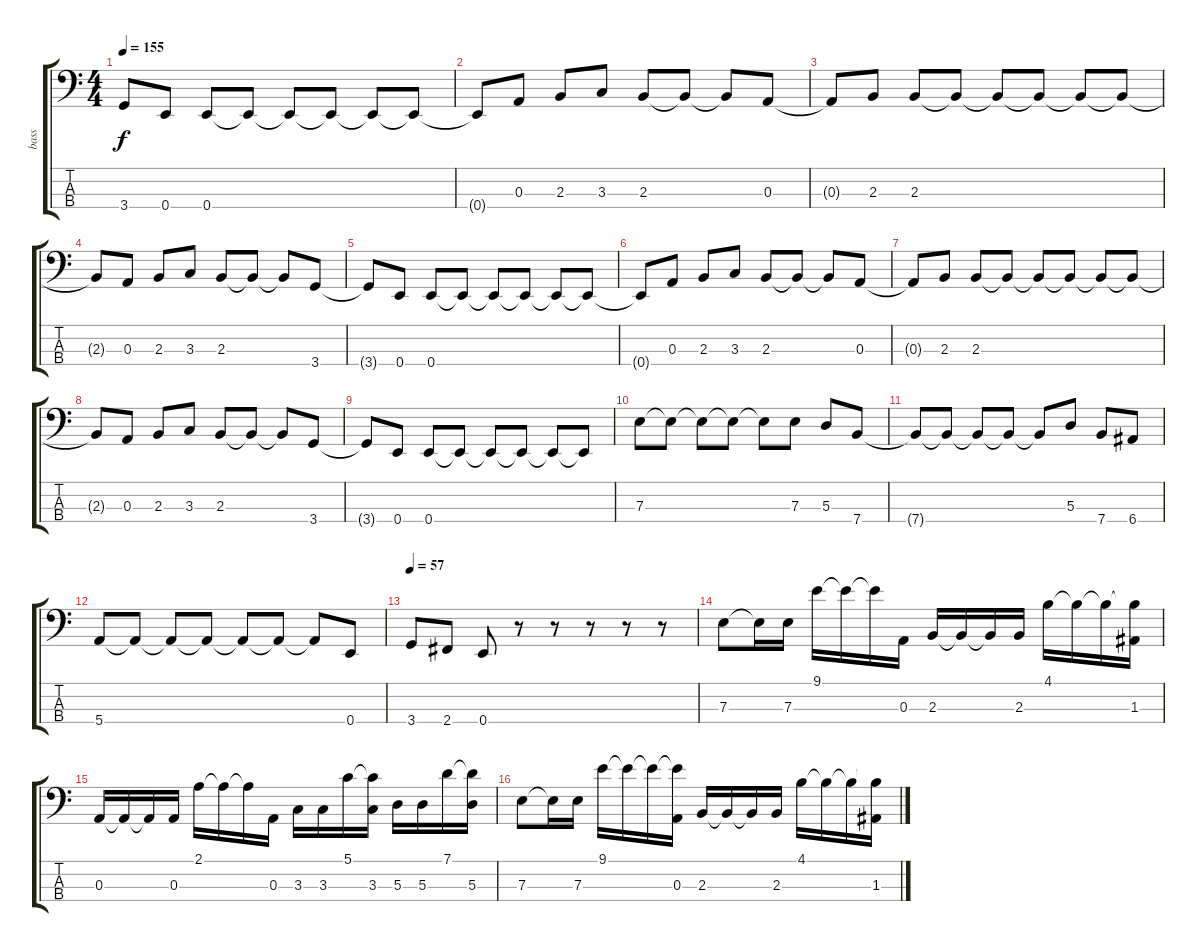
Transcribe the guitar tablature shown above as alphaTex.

\track ("bass" "bass") {instrument electricbassfinger}
\staff {score tabs}
\tuning (G2 D2 A1 E1) {hide}
\ts (4 4)
\tempo 155
\clef f4
\ks c
3.4{t}.8{dy f} 0.4.8 0.4.8 0.4{t}.8 0.4{t}.8 0.4{t}.8 0.4{t}.8 0.4{t}.8 |
0.4{t}.8 0.3.8 2.3.8 3.3.8 2.3.8 2.3{t}.8 2.3{t}.8 0.3.8 |
0.3{t}.8 2.3.8 2.3.8 2.3{t}.8 2.3{t}.8 2.3{t}.8 2.3{t}.8 2.3{t}.8 |
2.3{t}.8 0.3.8 2.3.8 3.3.8 2.3.8 2.3{t}.8 2.3{t}.8 3.4.8 |
3.4{t}.8 0.4.8 0.4.8 0.4{t}.8 0.4{t}.8 0.4{t}.8 0.4{t}.8 0.4{t}.8 |
0.4{t}.8 0.3.8 2.3.8 3.3.8 2.3.8 2.3{t}.8 2.3{t}.8 0.3.8 |
0.3{t}.8 2.3.8 2.3.8 2.3{t}.8 2.3{t}.8 2.3{t}.8 2.3{t}.8 2.3{t}.8 |
2.3{t}.8 0.3.8 2.3.8 3.3.8 2.3.8 2.3{t}.8 2.3{t}.8 3.4.8 |
3.4{t}.8 0.4.8 0.4.8 0.4{t}.8 0.4{t}.8 0.4{t}.8 0.4{t}.8 0.4{t}.8 |
7.3.8 7.3{t}.8 7.3{t}.8 7.3{t}.8 7.3{t}.8 7.3.8 5.3.8 7.4.8 |
7.4{t}.8 7.4{t}.8 7.4{t}.8 7.4{t}.8 7.4{t}.8 5.3.8 7.4.8 6.4.8 |
5.4.8 5.4{t}.8 5.4{t}.8 5.4{t}.8 5.4{t}.8 5.4{t}.8 5.4{t}.8 0.4.8 |
\tempo 57
3.4.8 2.4.8 0.4.8 r.8 r.8 r.8 r.8 r.8 |
7.3.8 7.3{t}.16 7.3.16 9.1.16 9.1{t}.16 9.1{t}.16 0.3.16 2.3.16 2.3{t}.16 2.3{t}.16 2.3.16 4.1.16 4.1{t}.16 4.1{t}.16 (4.1{t} 1.3).16 |
0.3.16 0.3{t}.16 0.3{t}.16 0.3.16 2.1.16 2.1{t}.16 2.1{t}.16 0.3.16 3.3.16 3.3.16 5.1.16 (5.1{t} 3.3).16 5.3.16 5.3.16 7.1.16 (7.1{t} 5.3).16 |
7.3.8 7.3{t}.16 7.3.16 9.1.16 9.1{t}.16 9.1{t}.16 (9.1{t} 0.3).16 2.3.16 2.3{t}.16 2.3{t}.16 2.3.16 4.1.16 4.1{t}.16 4.1{t}.16 (4.1{t} 1.3).16
